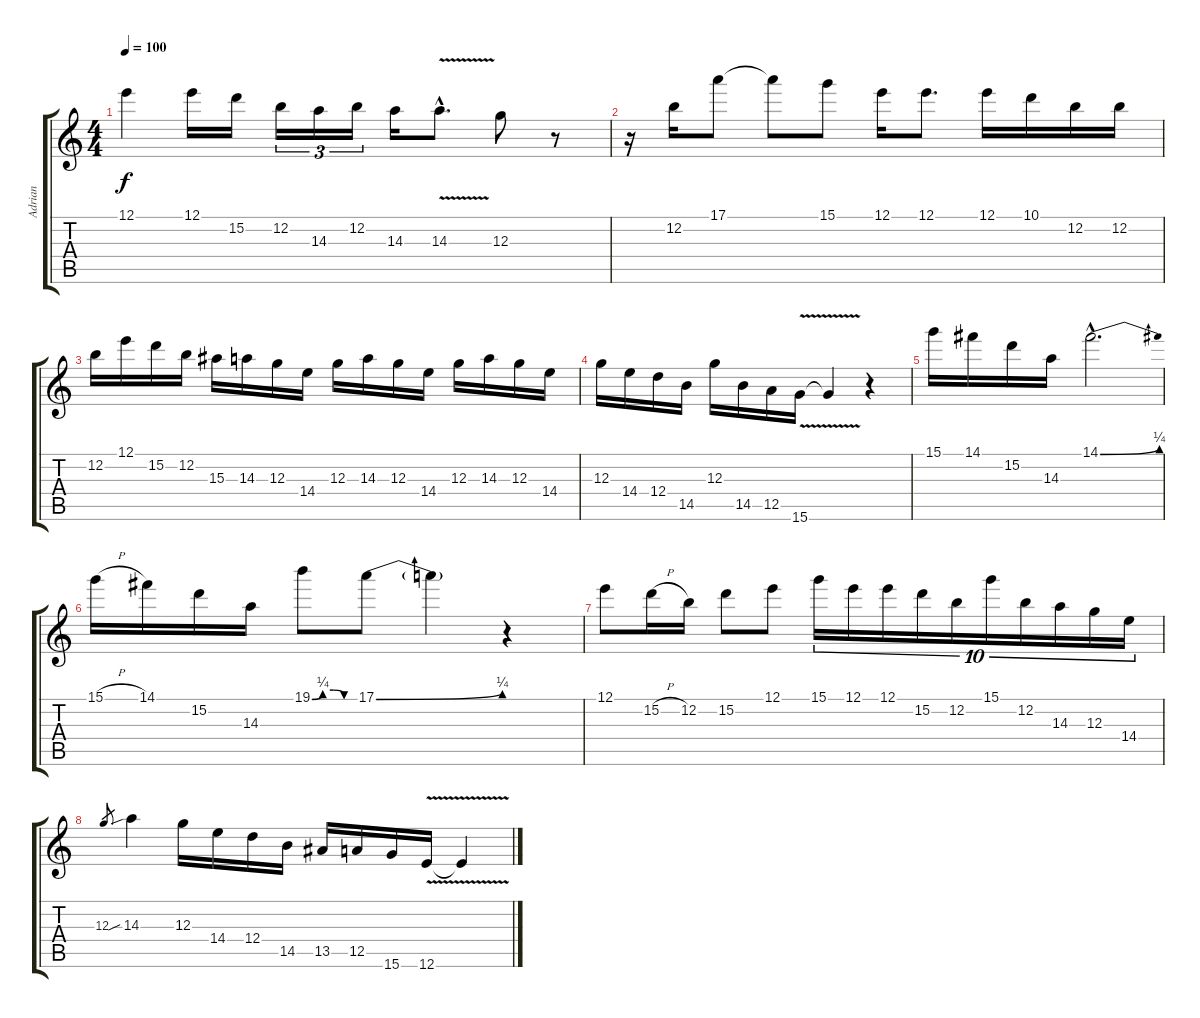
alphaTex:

\track ("Adrian " "Adrian ") {instrument distortionguitar}
\staff {score tabs}
\tuning (E4 B3 G3 D3 A2 E2) {hide}
\ts (4 4)
\tempo 100
\clef g2
\ks c
12.1.4{dy f} 12.1.16 15.2.16 12.2.16{tu (3 2)} 14.3.16{tu (3 2)} 12.2.16{tu (3 2)} 14.3.16 14.3{v hac}.8{d} 12.3.8 r.8 |
r.16 12.2.16 17.1.8 17.1{t}.8 15.1.8 12.1.16 12.1.8{d} 12.1.16 10.1.16 12.2.16 12.2.16 |
12.2.16 12.1.16 15.2.16 12.2.16 15.3.16 14.3.16 12.3.16 14.4.16 12.3.16 14.3.16 12.3.16 14.4.16 12.3.16 14.3.16 12.3.16 14.4.16 |
12.3.16 14.4.16 12.4.16 14.5.16 12.3.16 14.5.16 12.5.16 15.6{v}.16 15.6{t}.4 r.4 |
15.1.16 14.1.16 15.2.16 14.3.16 14.1{be (bend 0 0 60 1) hac}.2{d} |
15.1{h}.16 14.1.16 15.2.16 14.3.16 19.1{be (custom 0 0 15 1 30 1 45 0 60 0)}.8 17.1{be (bend 0 0 60 1)}.8 17.1{t}.4 r.4 |
12.1.8 15.2{h}.16 12.2.16 15.2.8 12.1.8 15.1.16{tu (10 8)} 12.1.16{tu (10 8)} 12.1.16{tu (10 8)} 15.2.16{tu (10 8)} 12.2.16{tu (10 8)} 15.1.16{tu (10 8)} 12.2.16{tu (10 8)} 14.3.16{tu (10 8)} 12.3.16{tu (10 8)} 14.4.16{tu (10 8)} |
12.3.8{gr} 14.3{sib}.4 12.3.16 14.4.16 12.4.16 14.5.16 13.5.16 12.5.16 15.6.16 12.6{v}.16 12.6{t}.4
